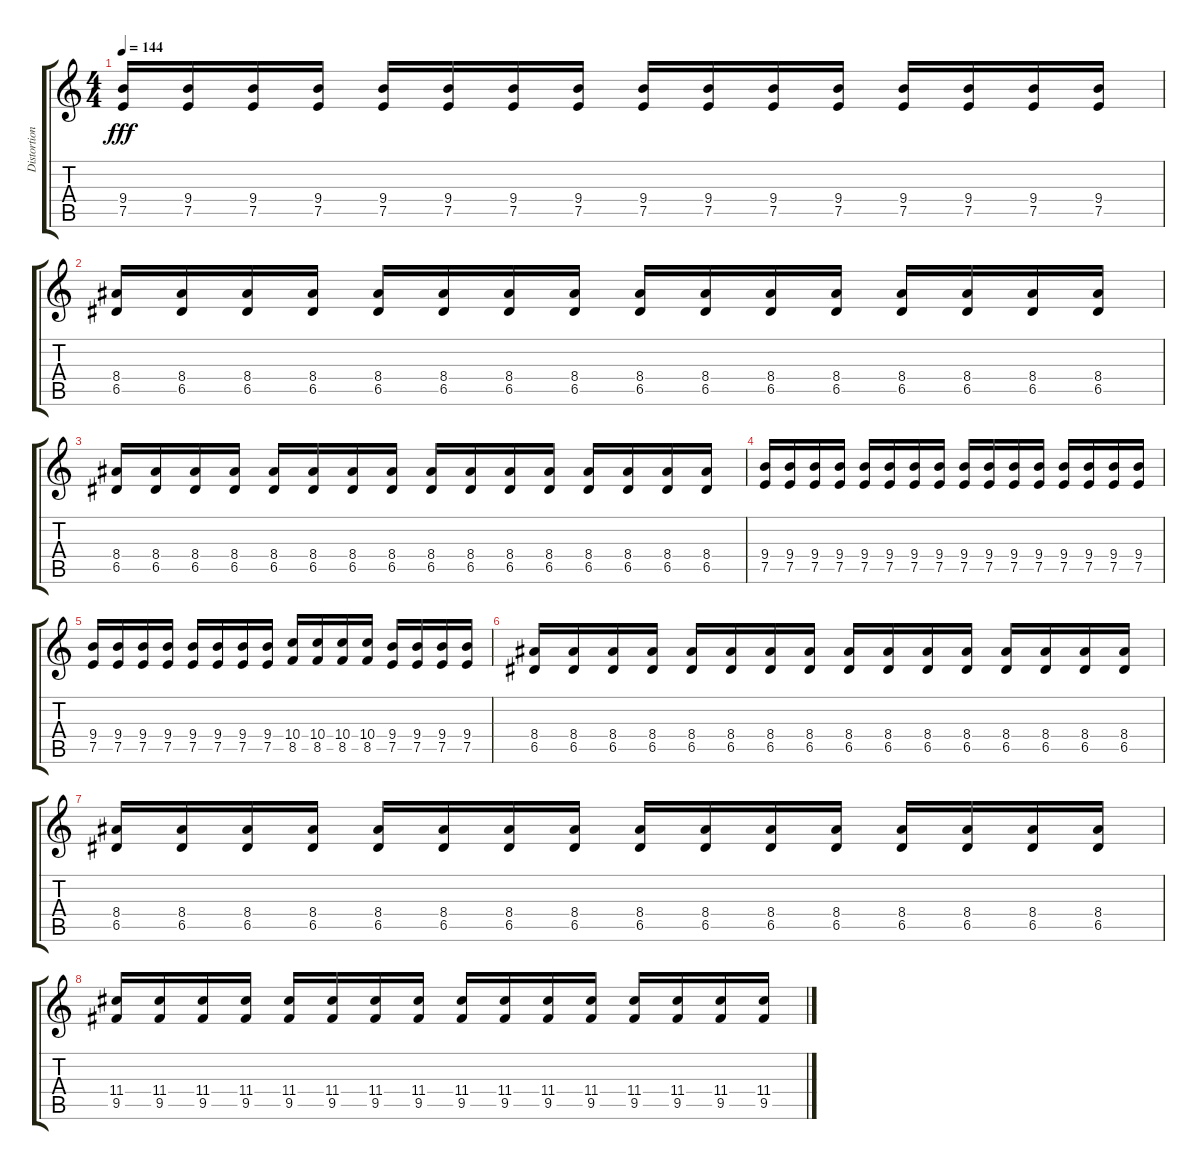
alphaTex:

\track ("Distortion Guitar -Samoth" "Distortion") {instrument distortionguitar}
\staff {score tabs}
\tuning (E4 B3 G3 D3 A2 E2) {hide}
\ts (4 4)
\tempo 144
\clef g2
\ks c
(9.4 7.5).16{dy fff} (9.4 7.5).16 (9.4 7.5).16 (9.4 7.5).16 (9.4 7.5).16 (9.4 7.5).16 (9.4 7.5).16 (9.4 7.5).16 (9.4 7.5).16 (9.4 7.5).16 (9.4 7.5).16 (9.4 7.5).16 (9.4 7.5).16 (9.4 7.5).16 (9.4 7.5).16 (9.4 7.5).16 |
(8.4 6.5).16 (8.4 6.5).16 (8.4 6.5).16 (8.4 6.5).16 (8.4 6.5).16 (8.4 6.5).16 (8.4 6.5).16 (8.4 6.5).16 (8.4 6.5).16 (8.4 6.5).16 (8.4 6.5).16 (8.4 6.5).16 (8.4 6.5).16 (8.4 6.5).16 (8.4 6.5).16 (8.4 6.5).16 |
(8.4 6.5).16 (8.4 6.5).16 (8.4 6.5).16 (8.4 6.5).16 (8.4 6.5).16 (8.4 6.5).16 (8.4 6.5).16 (8.4 6.5).16 (8.4 6.5).16 (8.4 6.5).16 (8.4 6.5).16 (8.4 6.5).16 (8.4 6.5).16 (8.4 6.5).16 (8.4 6.5).16 (8.4 6.5).16 |
(9.4 7.5).16 (9.4 7.5).16 (9.4 7.5).16 (9.4 7.5).16 (9.4 7.5).16 (9.4 7.5).16 (9.4 7.5).16 (9.4 7.5).16 (9.4 7.5).16 (9.4 7.5).16 (9.4 7.5).16 (9.4 7.5).16 (9.4 7.5).16 (9.4 7.5).16 (9.4 7.5).16 (9.4 7.5).16 |
(9.4 7.5).16 (9.4 7.5).16 (9.4 7.5).16 (9.4 7.5).16 (9.4 7.5).16 (9.4 7.5).16 (9.4 7.5).16 (9.4 7.5).16 (10.4 8.5).16 (10.4 8.5).16 (10.4 8.5).16 (10.4 8.5).16 (9.4 7.5).16 (9.4 7.5).16 (9.4 7.5).16 (9.4 7.5).16 |
(8.4 6.5).16 (8.4 6.5).16 (8.4 6.5).16 (8.4 6.5).16 (8.4 6.5).16 (8.4 6.5).16 (8.4 6.5).16 (8.4 6.5).16 (8.4 6.5).16 (8.4 6.5).16 (8.4 6.5).16 (8.4 6.5).16 (8.4 6.5).16 (8.4 6.5).16 (8.4 6.5).16 (8.4 6.5).16 |
(8.4 6.5).16 (8.4 6.5).16 (8.4 6.5).16 (8.4 6.5).16 (8.4 6.5).16 (8.4 6.5).16 (8.4 6.5).16 (8.4 6.5).16 (8.4 6.5).16 (8.4 6.5).16 (8.4 6.5).16 (8.4 6.5).16 (8.4 6.5).16 (8.4 6.5).16 (8.4 6.5).16 (8.4 6.5).16 |
(11.4 9.5).16 (11.4 9.5).16 (11.4 9.5).16 (11.4 9.5).16 (11.4 9.5).16 (11.4 9.5).16 (11.4 9.5).16 (11.4 9.5).16 (11.4 9.5).16 (11.4 9.5).16 (11.4 9.5).16 (11.4 9.5).16 (11.4 9.5).16 (11.4 9.5).16 (11.4 9.5).16 (11.4 9.5).16
